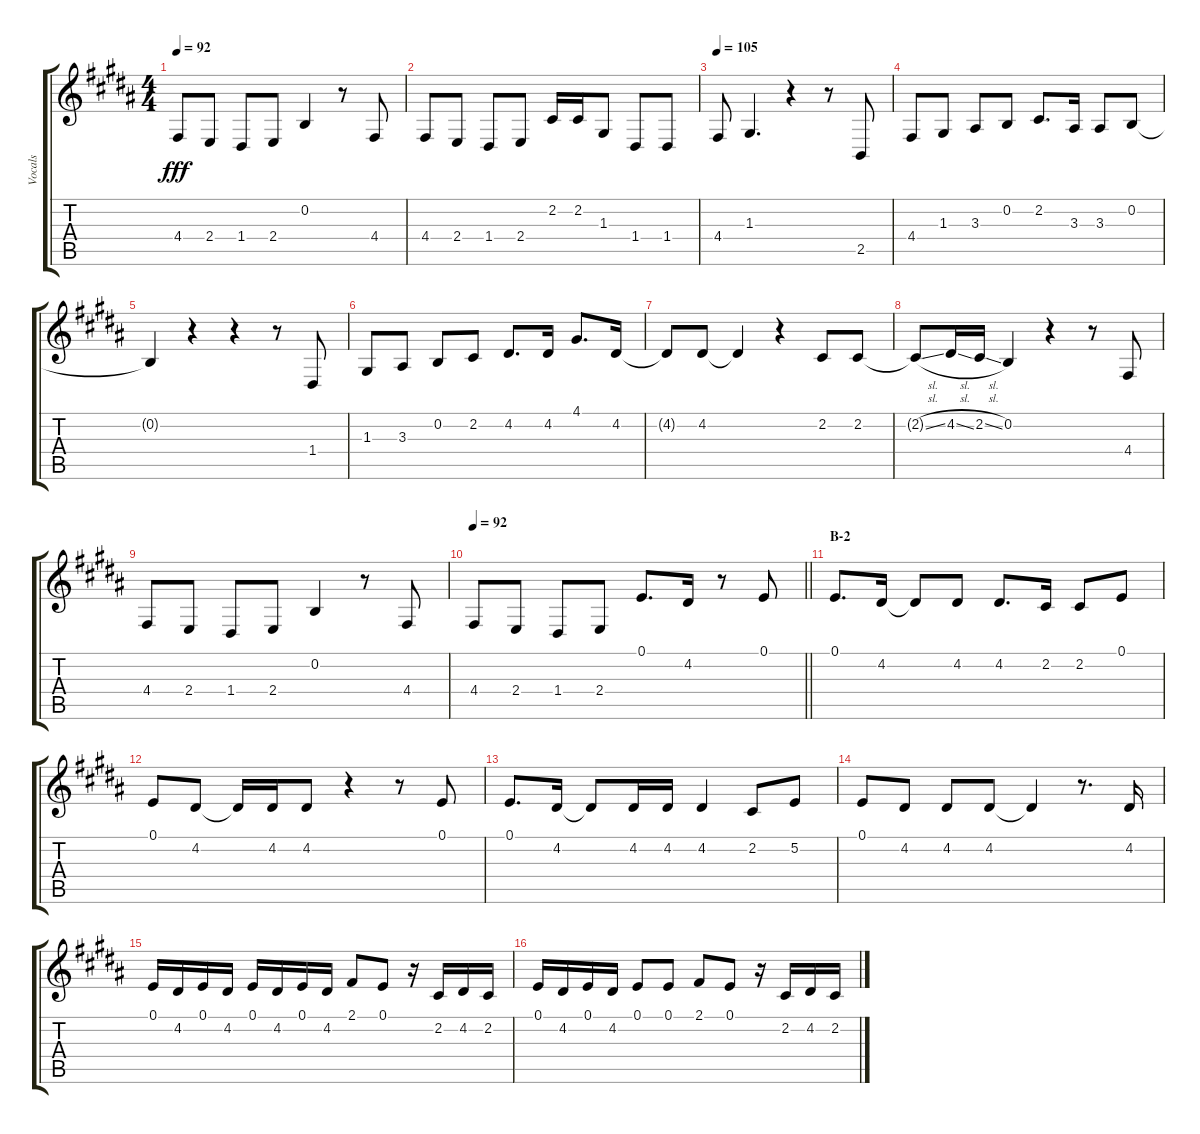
\track ("Vocals" "Vocals") {instrument voiceoohs}
\staff {score tabs}
\tuning (E4 B3 G3 D3 A2 E2) {hide}
\ts (4 4)
\tempo 92
\clef g2
\ks b
4.4.8{dy fff} 2.4.8 1.4.8 2.4.8 0.2.4 r.8 4.4.8 |
4.4.8 2.4.8 1.4.8 2.4.8 2.2.16 2.2.16 1.3.8 1.4.8 1.4.8 |
\tempo 105
4.4.8 1.3.4{d} r.4 r.8 2.5.8 |
4.4.8 1.3.8 3.3.8 0.2.8 2.2.8{d} 3.3.16 3.3.8 0.2.8 |
0.2{t}.4 r.4 r.4 r.8 1.4.8 |
1.3.8 3.3.8 0.2.8 2.2.8 4.2.8{d} 4.2.16 4.1.8{d} 4.2.16 |
4.2{t}.8 4.2.8 4.2{t}.4 r.4 2.2.8 2.2.8 |
2.2{sl t}.8 4.2{sl}.16 2.2{sl}.16 0.2.4 r.4 r.8 4.4.8 |
4.4.8 2.4.8 1.4.8 2.4.8 0.2.4 r.8 4.4.8 |
\tempo 92
\barLineRight lightlight
4.4.8 2.4.8 1.4.8 2.4.8 0.1.8{d} 4.2.16 r.8 0.1.8 |
\section ("" "B-2")
0.1.8{d} 4.2.16 4.2{t}.8 4.2.8 4.2.8{d} 2.2.16 2.2.8 0.1.8 |
0.1.8 4.2.8 4.2{t}.16 4.2.16 4.2.8 r.4 r.8 0.1.8 |
0.1.8{d} 4.2.16 4.2{t}.8 4.2.16 4.2.16 4.2.4 2.2.8 5.2.8 |
0.1.8 4.2.8 4.2.8 4.2.8 4.2{t}.4 r.8{d} 4.2.16 |
0.1.16 4.2.16 0.1.16 4.2.16 0.1.16 4.2.16 0.1.16 4.2.16 2.1.8 0.1.8 r.16 2.2.16 4.2.16 2.2.16 |
0.1.16 4.2.16 0.1.16 4.2.16 0.1.8 0.1.8 2.1.8 0.1.8 r.16 2.2.16 4.2.16 2.2.16
